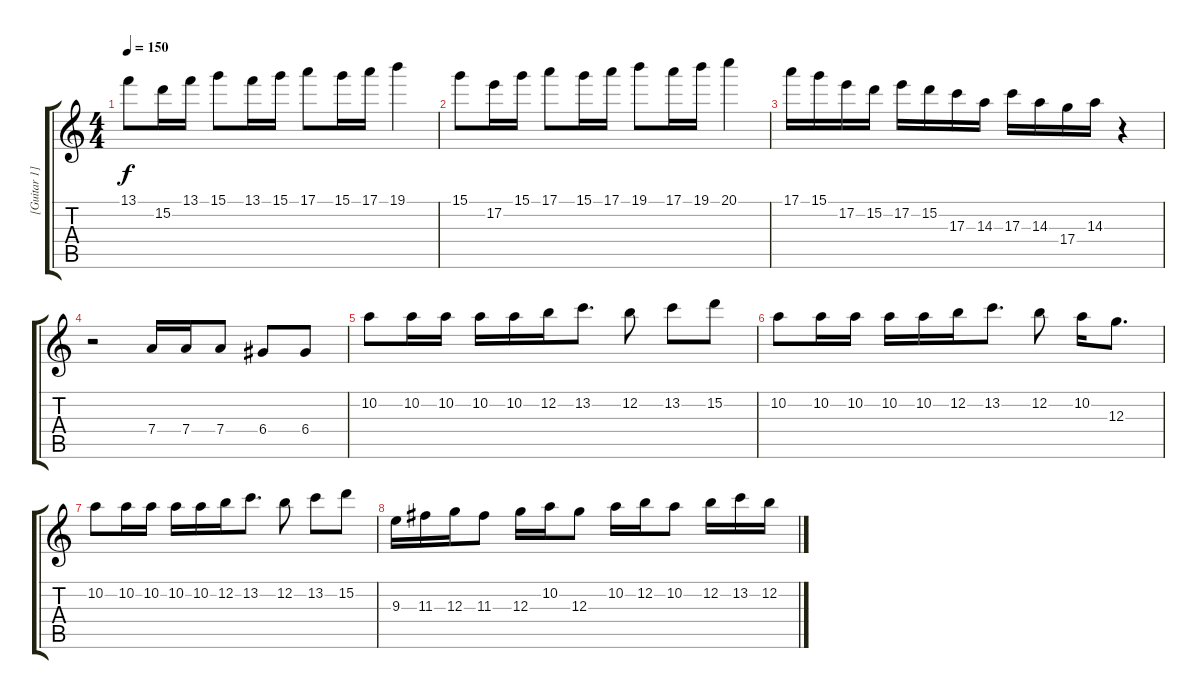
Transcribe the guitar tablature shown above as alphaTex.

\track ("[Guitar 1]" "[Guitar 1]") {instrument distortionguitar}
\staff {score tabs}
\tuning (E4 B3 G3 D3 A2 E2) {hide}
\ts (4 4)
\tempo 150
\clef g2
\ks c
13.1.8{dy f} 15.2.16 13.1.16 15.1.8 13.1.16 15.1.16 17.1.8 15.1.16 17.1.16 19.1.4 |
15.1.8 17.2.16 15.1.16 17.1.8 15.1.16 17.1.16 19.1.8 17.1.16 19.1.16 20.1.4 |
17.1.16 15.1.16 17.2.16 15.2.16 17.2.16 15.2.16 17.3.16 14.3.16 17.3.16 14.3.16 17.4.16 14.3.16 r.4 |
r.2 7.4.16 7.4.16 7.4.8 6.4.8 6.4.8 |
10.2.8 10.2.16 10.2.16 10.2.16 10.2.16 12.2.16 13.2.8{d} 12.2.8 13.2.8 15.2.8 |
10.2.8 10.2.16 10.2.16 10.2.16 10.2.16 12.2.16 13.2.8{d} 12.2.8 10.2.16 12.3.8{d} |
10.2.8 10.2.16 10.2.16 10.2.16 10.2.16 12.2.16 13.2.8{d} 12.2.8 13.2.8 15.2.8 |
9.3.16 11.3.16 12.3.16 11.3.8 12.3.16 10.2.16 12.3.8 10.2.16 12.2.16 10.2.8 12.2.16 13.2.16 12.2.16
